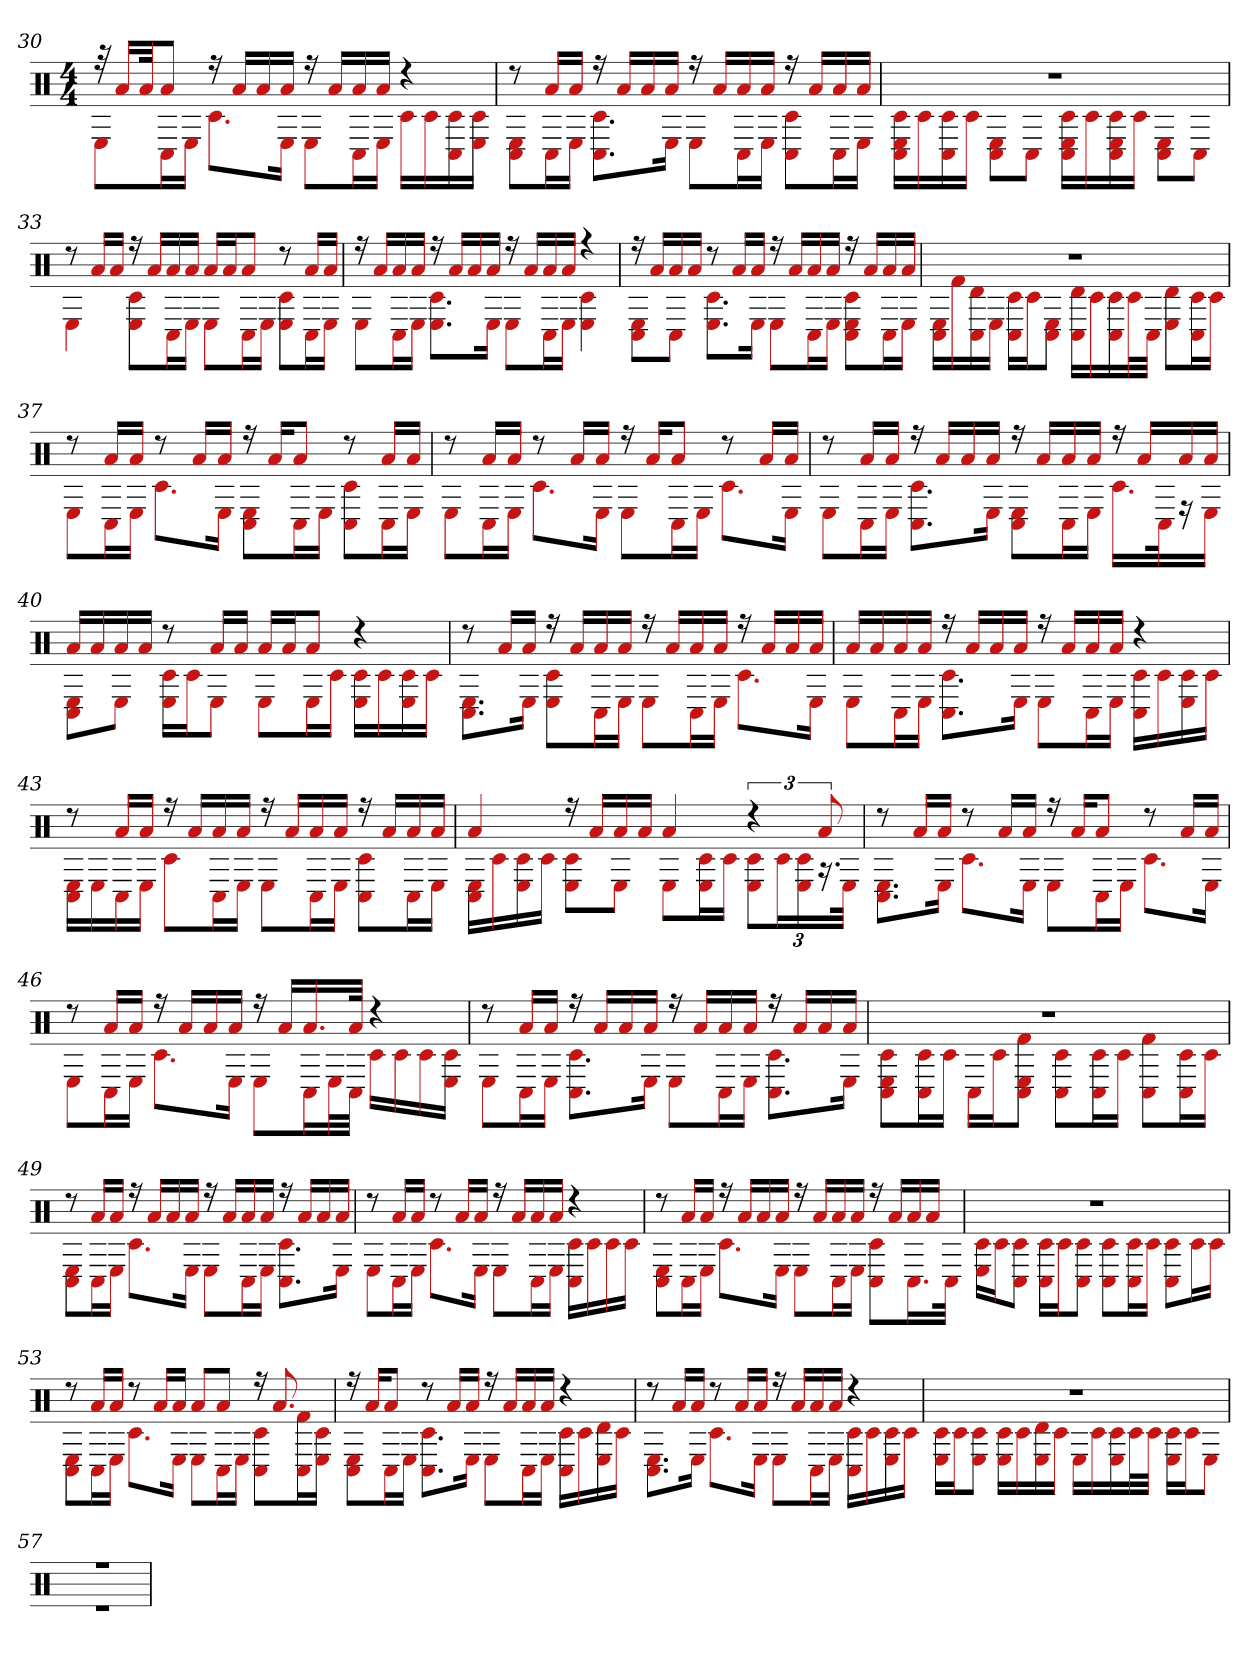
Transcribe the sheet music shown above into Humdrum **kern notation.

**kern
*part1
*staff1
*clefX
*k[]
*M4/4
=30
*^
32r	8EL
16aLL	.
32aJk	.
8aJ	16C#L
.	16EJJ
16r	8.c#L
16aLL	.
16a	.
16aJJ	16EJk
16r	8EL
16aLL	.
16a	16C#L
16aJJ	16EJJ
4r	16c#LL
.	16c#
.	16C# 16c#
.	16c# 16EJJ
=31	=31
8r	8C# 8EL
16aLL	16C#L
16aJJ	16EJJ
16r	8.C# 8.c#L
16aLL	.
16a	.
16aJJ	16EJk
16r	8EL
16aLL	.
16a	16C#L
16aJJ	16EJJ
16r	8C# 8c#L
16aLL	.
16a	16C#L
16aJJ	16EJJ
=32	=32
1r	16C# 16c# 16ELL
.	16c#
.	16C# 16c#
.	16c#JJ
.	8C# 8EL
.	8C#J
.	16C# 16c# 16ELL
.	16c#
.	16E 16C# 16c#
.	16c#JJ
.	8C# 8EL
.	8C#J
=33	=33
8r	4E
16aLL	.
16aJJ	.
16r	8E 8c#L
16aLL	.
16a	16C#L
16aJJ	16EJJ
16aLL	8EL
16aJ	.
8aJ	16C#L
.	16EJJ
8r	8E 8c#L
16aLL	16C#L
16aJJ	16EJJ
=34	=34
16r	8EL
16aLL	.
16a	16C#L
16aJJ	16EJJ
16r	8.E 8.c#L
16aLL	.
16a	.
16aJJ	16EJk
16r	8EL
16aLL	.
16a	16C#L
16aJJ	16EJJ
4r	4E 4c#
=35	=35
16r	8C# 8EL
16aLL	.
16a	8C#J
16aJJ	.
8r	8.E 8.c#L
16aLL	.
16aJJ	16EJk
16r	8EL
16aLL	.
16a	16C#L
16aJJ	16EJJ
16r	8C# 8E 8c#L
16aLL	.
16a	16C#L
16aJJ	16EJJ
=36	=36
1r	16C# 16ELL
.	16f#
.	16C# 16d
.	16EJJ
.	16C# 16c#LL
.	16c#J
.	8C# 8EJ
.	16C# 16dLL
.	16c#
.	16C# 16c#
.	32c#L
.	32C#JJJ
.	8d 8EL
.	16C# 16c#L
.	16c#JJ
=37	=37
8r	8EL
16aLL	16C#L
16aJJ	16EJJ
8r	8.c#L
16aLL	.
16aJJ	16EJk
16r	8C# 8EL
16aKL	.
8aJ	16C#L
.	16EJJ
8r	8C# 8c#L
16aLL	16C#L
16aJJ	16EJJ
=38	=38
8r	8EL
16aLL	16C#L
16aJJ	16EJJ
8r	8.c#L
16aLL	.
16aJJ	16EJk
16r	8EL
16aKL	.
8aJ	16C#L
.	16EJJ
8r	8.c#L
16aLL	.
16aJJ	16EJk
=39	=39
8r	8EL
16aLL	16C#L
16aJJ	16EJJ
16r	8.C# 8.c#L
16aLL	.
16a	.
16aJJ	16EJk
16r	8C# 8EL
16aLL	.
16a	16C#L
16aJJ	16EJJ
16r	16.c#LL
16aLL	.
.	32C#k
16a	16r
16aJJ	16EJJ
=40	=40
16aLL	8C# 8EL
16a	.
16a	8EJ
16aJJ	.
8r	16E 16c#LL
.	16c#J
16aLL	8EJ
16aJJ	.
16aLL	8EL
16aJ	.
8aJ	16EL
.	16c#JJ
4r	16c# 16ELL
.	16c#
.	16c# 16E
.	16c#JJ
=41	=41
8r	8.E 8.C#L
16aLL	.
16aJJ	16EJk
16r	8E 8c#L
16aLL	.
16a	16C#L
16aJJ	16EJJ
16r	8EL
16aLL	.
16a	16C#L
16aJJ	16EJJ
16r	8.c#L
16aLL	.
16a	.
16aJJ	16EJk
=42	=42
16aLL	8EL
16a	.
16a	16C#L
16aJJ	16EJJ
16r	8.C# 8.c#L
16aLL	.
16a	.
16aJJ	16EJk
16r	8EL
16aLL	.
16a	16C#L
16aJJ	16EJJ
4r	16c# 16C#LL
.	16c#
.	16c# 16E
.	16c#JJ
=43	=43
8r	16E 16C#LL
.	16E
16aLL	16C#
16aJJ	16EJJ
16r	8c#L
16aLL	.
16a	16C#L
16aJJ	16EJJ
16r	8EL
16aLL	.
16a	16C#L
16aJJ	16EJJ
16r	8C# 8c#L
16aLL	.
16a	16C#L
16aJJ	16EJJ
=44	=44
4a	16C# 16ELL
.	16c#
.	16c# 16E
.	16c#JJ
16r	8E 8c#L
16aLL	.
16a	8EJ
16aJJ	.
4a	8EL
.	16c# 16EL
.	16c#JJ
6r	12E 12c#L
.	24c#L
.	24c# 24E
12a	24.r
.	48EJJk
=45	=45
8r	8.C# 8.EL
16aLL	.
16aJJ	16EJk
8r	8.c#L
16aLL	.
16aJJ	16EJk
16r	8EL
16aKL	.
8aJ	16C#L
.	16EJJ
8r	8.c#L
16aLL	.
16aJJ	16EJk
=46	=46
8r	8EL
16aLL	16C#L
16aJJ	16EJJ
16r	8.c#L
16aLL	.
16a	.
16aJJ	16EJk
16r	8EL
16aLL	.
16.a	16C#L
.	32EL
32aJJk	32C#JJJ
4r	16c#LL
.	16c#
.	16c#
.	16E 16c#JJ
=47	=47
8r	8EL
16aLL	16C#L
16aJJ	16EJJ
16r	8.C# 8.c#L
16aLL	.
16a	.
16aJJ	16EJk
16r	8EL
16aLL	.
16a	16C#L
16aJJ	16EJJ
16r	8.C# 8.c#L
16aLL	.
16a	.
16aJJ	16EJk
=48	=48
1r	8C# 8E 8c#L
.	16C# 16c#L
.	16c#JJ
.	16C#LL
.	16c#J
.	8C# 8E 8f#J
.	8C# 8c#L
.	16c# 16C#L
.	16c#JJ
.	8C# 8f#L
.	16C# 16c#L
.	16c#JJ
=49	=49
8r	8C# 8EL
16aLL	16C#L
16aJJ	16EJJ
16r	8.c#L
16aLL	.
16a	.
16aJJ	16EJk
16r	8EL
16aLL	.
16a	16C#L
16aJJ	16EJJ
16r	8.C# 8.c#L
16aLL	.
16a	.
16aJJ	16EJk
=50	=50
8r	8EL
16aLL	16C#L
16aJJ	16EJJ
8r	8.c#L
16aLL	.
16aJJ	16EJk
16r	8EL
16aLL	.
16a	16C#L
16aJJ	16EJJ
4r	16C# 16c#LL
.	16c#
.	16c#
.	16c#JJ
=51	=51
8r	8C# 8EL
16aLL	16C#L
16aJJ	16EJJ
16r	8.c#L
16aLL	.
16a	.
16aJJ	16EJk
16r	8EL
16aLL	.
16a	16C#L
16aJJ	16EJJ
16r	8C# 8c#L
16aLL	.
16a	16.C#L
16aJJ	.
.	32C#JJk
=52	=52
1r	16c# 16ELL
.	16c#J
.	8C# 8c#J
.	16C# 16c#LL
.	16c#J
.	8C# 8c#J
.	8c# 8C#L
.	16c# 16C#L
.	16c#JJ
.	8c# 8C#L
.	16c#L
.	16c#JJ
=53	=53
8r	8C# 8EL
16aLL	16C#L
16aJJ	16EJJ
8r	8.c#L
16aLL	.
16aJJ	16EJk
8aL	8EL
8aJ	16C#L
.	16EJJ
16r	8C# 8c#L
8.a	.
.	16C# 16f#L
.	16E 16c#JJ
=54	=54
16r	8C# 8EL
16aKL	.
8aJ	16C#L
.	16EJJ
8r	8.C# 8.c#L
16aLL	.
16aJJ	16EJk
16r	8EL
16aLL	.
16a	16C#L
16aJJ	16EJJ
4r	16C# 16c#LL
.	16c#
.	16d 16E
.	16c#JJ
=55	=55
8r	8.C# 8.EL
16aLL	.
16aJJ	16EJk
8r	8.c#L
16aLL	.
16aJJ	16EJk
16r	8EL
16aLL	.
16a	16C#L
16aJJ	16EJJ
4r	16c# 16C#LL
.	16c#
.	16c# 16E
.	16c#JJ
=56	=56
1r	16c# 16ELL
.	16c#J
.	8E 8c#J
.	16c# 16ELL
.	16c#
.	16E 16d
.	16c#JJ
.	16ELL
.	16c#
.	16E 16c#
.	32c#L
.	32c#JJJ
.	16E 16c#LL
.	16c#J
.	8EJ
=57	=57
1r	1r
*v	*v
=
*-
